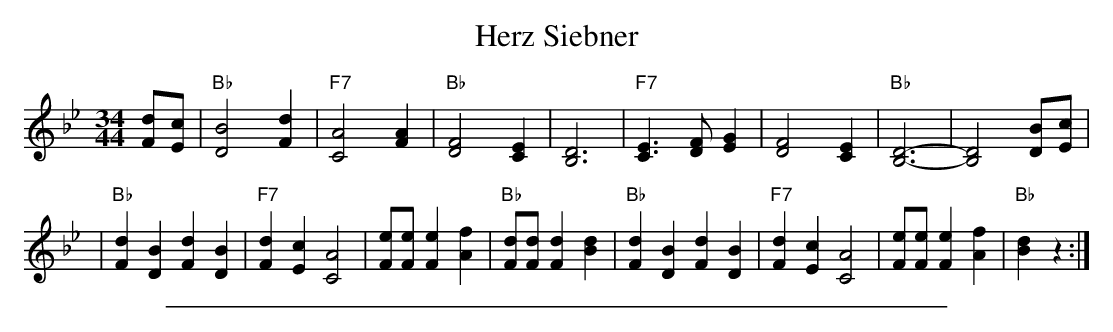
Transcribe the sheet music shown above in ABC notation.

X:1
T: Herz Siebner
M: 34/44
L: 1/8
K: Bb
[Fd][Ec] \
| "Bb"[D4B4] [F2d2] | "F7"[C4A4] [F2A2] \
| "Bb"[D4F4] [C2E2] | [B,6D6] \
| "F7"[C3E3][DF][E2G2] | [D4F4][C2E2] \
| "Bb"[B,6-D6-] | [B,4D4] [DB][Ec] |
| "Bb"[F2d2][D2B2] [F2d2][D2B2] | "F7"[F2d2][E2c2] [C4A4] \
| [Fe][Fe] [F2e2] [A2f2] | "Bb"[Fd][Fd][F2d2] [B2d2] \
| "Bb"[F2d2][D2B2] [F2d2][D2B2] | "F7"[F2d2][E2c2] [C4A4] \
| [Fe][Fe] [F2e2] [A2f2] | "Bb"[B2d2] z2 :|
